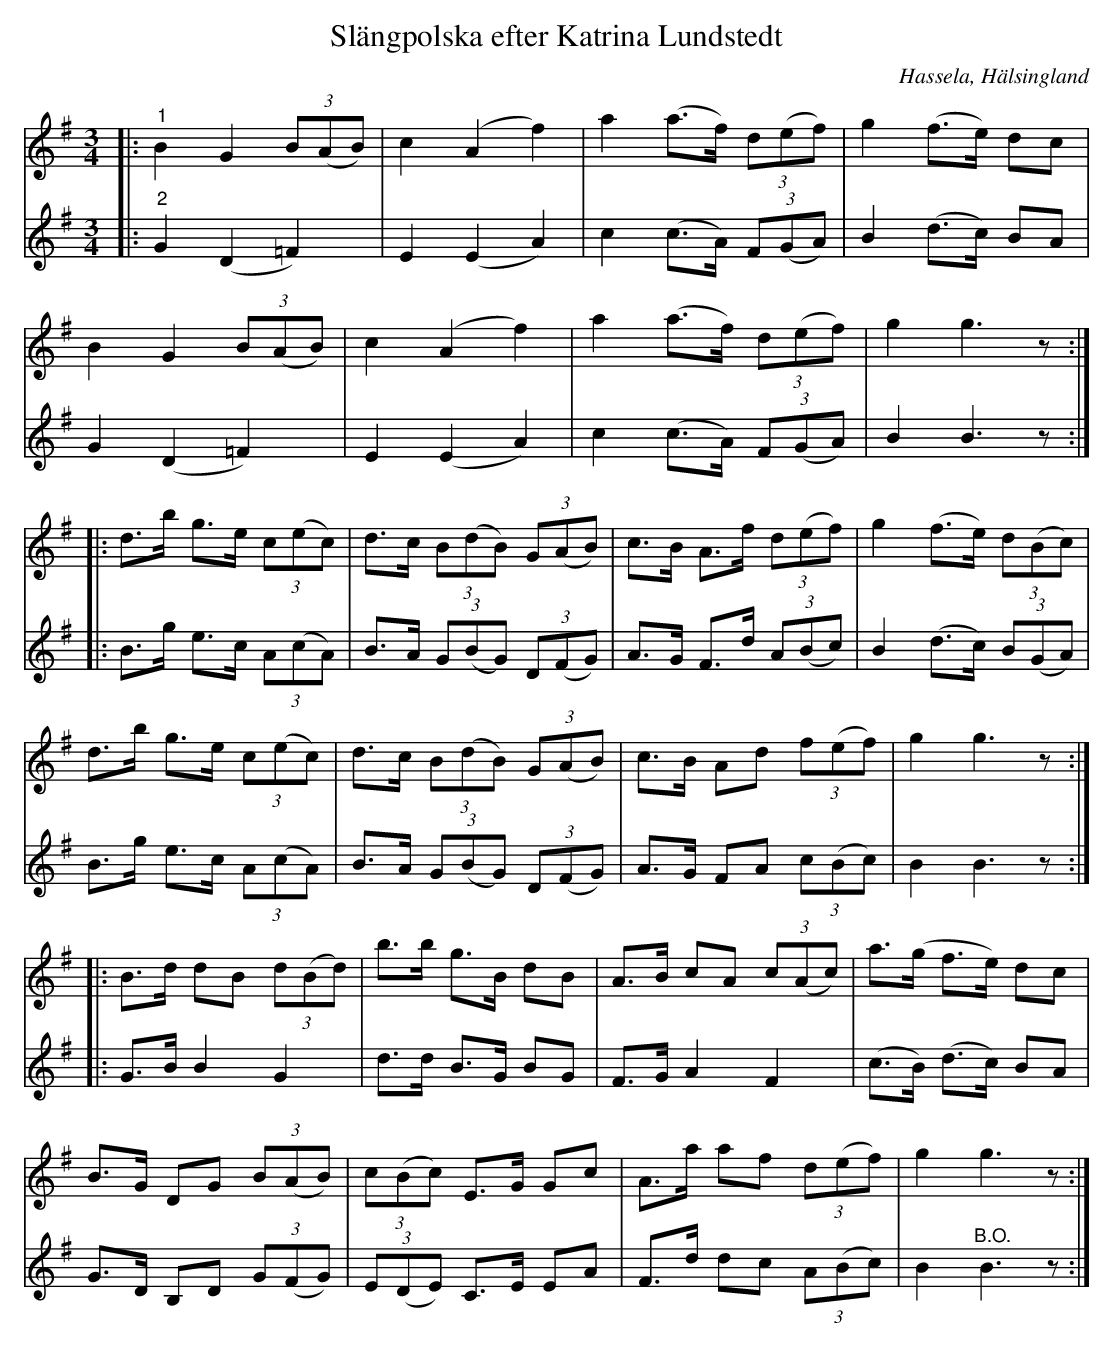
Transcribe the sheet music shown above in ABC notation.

X:1
T:Slängpolska efter Katrina Lundstedt
O:Hassela, Hälsingland
L:1/8
M:3/4
K:G
V:1
|:"^1" B2 G2 (3B(AB) | c2 (A2 f2) | a2 (a>f) (3d(ef) | g2 (f>e) dc |
B2 G2 (3B(AB) | c2 (A2 f2) | a2 (a>f) (3d(ef) | g2 g3 z ::
d>b g>e (3c(ec) | d>c (3B(dB) (3G(AB) | c>B A>f (3d(ef) | g2 (f>e) (3d(Bc) |
d>b g>e (3c(ec) | d>c (3B(dB) (3G(AB) | c>B Ad (3f(ef) | g2 g3 z ::
B>d dB (3d(Bd) | b>b g>B dB | A>B cA (3c(Ac) | a>(g f>e) dc |
B>G DG (3B(AB) | (3c(Bc) E>G Gc | A>a af (3d(ef) | g2 g3 z :|
V:2
|:"^2" G2 (D2 =F2) | E2 (E2 A2) | c2 (c>A) (3F(GA) | B2 (d>c) BA |
G2 (D2 =F2) | E2 (E2 A2) | c2 (c>A) (3F(GA) | B2 B3 z ::
B>g e>c (3A(cA) | B>A (3G(BG) (3D(FG) | A>G F>d (3A(Bc) | B2 (d>c) (3B(GA) |
B>g e>c (3A(cA) | B>A (3G(BG) (3D(FG) | A>G FA (3c(Bc) | B2 B3 z ::
G>B B2 G2 | d>d B>G BG | F>G A2 F2 | (c>B) (d>c) BA |
G>D B,D (3G(FG) | (3E(DE) C>E EA | F>d dc (3A(Bc) | B2"^B.O." B3 z :|
